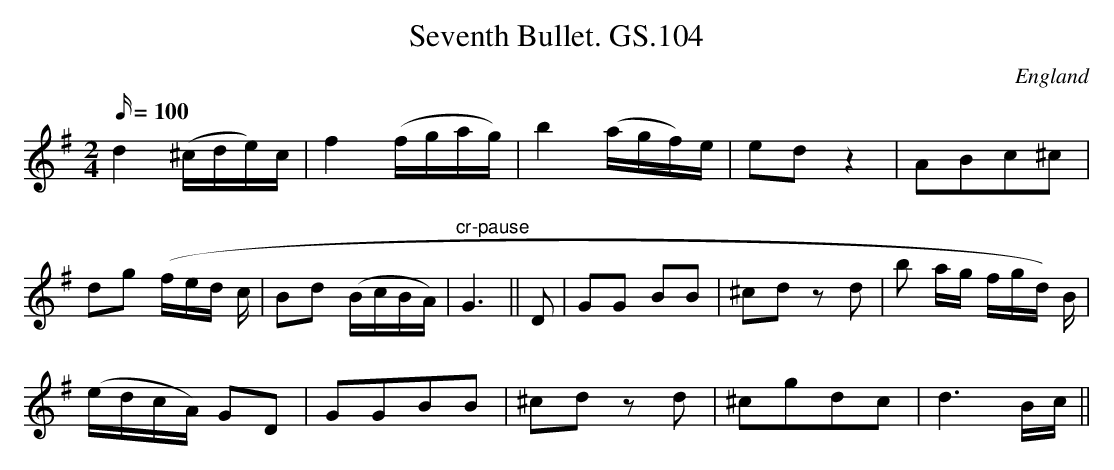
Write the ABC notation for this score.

X:1
T:Seventh Bullet. GS.104
M:2/4
L:1/16
Q:100
O:England
K:G major
d4 (^cde)c | f4 (fgag) | b4 (agf)e | e2d2 z4 | A2B2c2^c2 |! d2g2 (fed
)c |
 B2d2 (BcBA) | "cr-pause " G6 ||  D2 | G2G2 B2B2 | ^c2d2 z2 d2 | b2 ag (
fgd)
B | !
(edcA) G2D2 | G2G2B2B2 | ^c2d2 z2 d2 | ^c2g2d2c2 | d6 Bc ||
